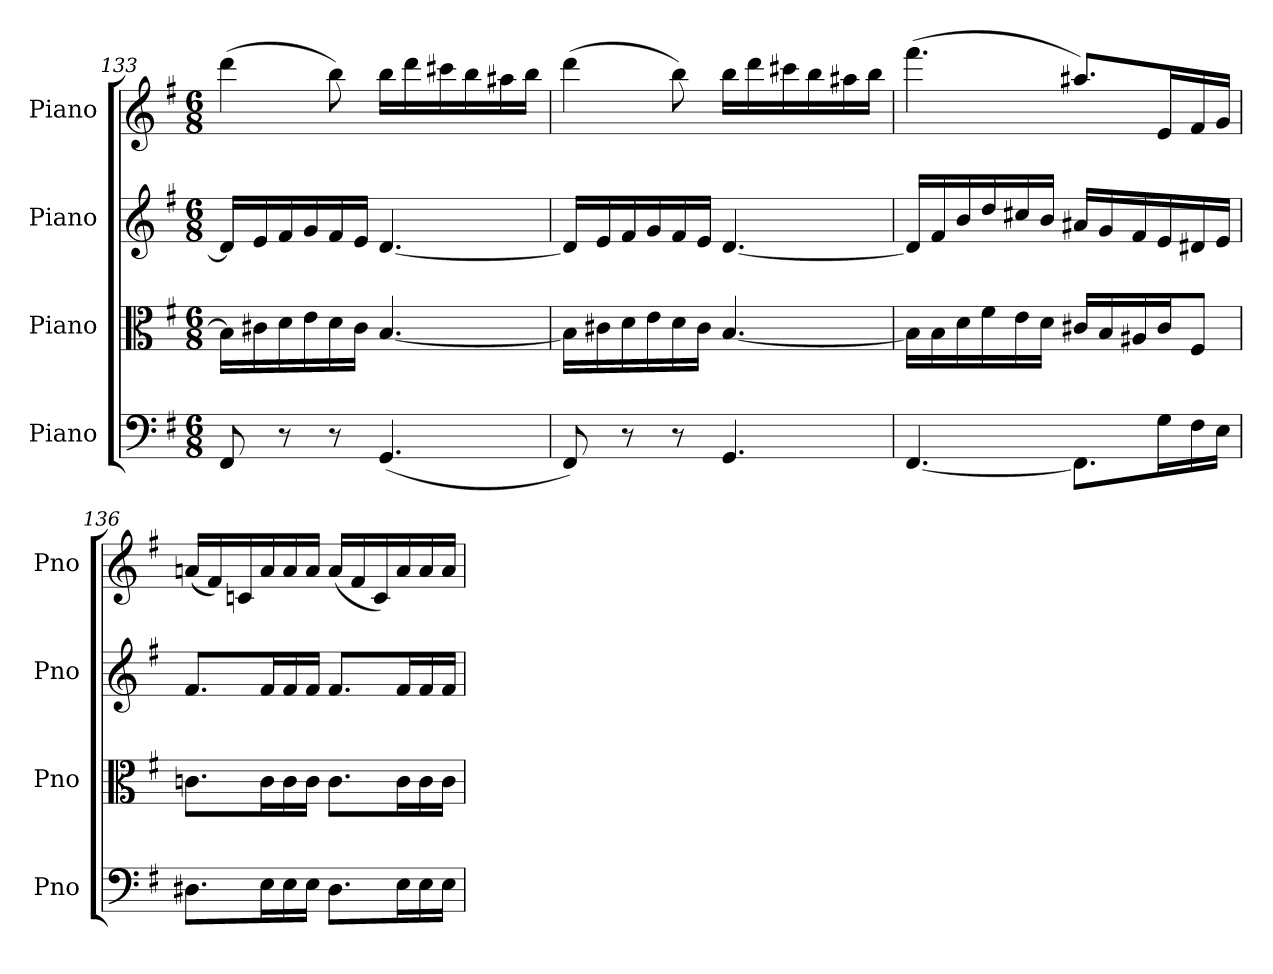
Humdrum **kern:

**kern	**kern	**kern	**kern
*part4	*part3	*part2	*part1
*staff4	*staff3	*staff2	*staff1
*I"Piano	*I"Piano	*I"Piano	*I"Piano
*I'Pno	*I'Pno	*I'Pno	*I'Pno
!!LO:LB:g=z
*clefF4	*clefC3	*clefG2	*clefG2
*k[f#]	*k[f#]	*k[f#]	*k[f#]
*M6/8	*M6/8	*M6/8	*M6/8
=133	=133	=133	=133
8FF#/	16B\LL]	16d/LL]	(4ddd\
.	16c#X\	16e/	.
8r	16d\	16f#/	.
.	16e\	16g/	.
8r	16d\	16f#/	8bb\)
.	16c#\JJ	16e/JJ	.
(4.GG/	[4.B/	[4.d/	16bb\LL
.	.	.	16ddd\
.	.	.	16ccc#X\
.	.	.	16bb\
.	.	.	16aa#X\
.	.	.	16bb\JJ
=134	=134	=134	=134
8FF#/)	16B\LL]	16d/LL]	(4ddd\
.	16c#X\	16e/	.
8r	16d\	16f#/	.
.	16e\	16g/	.
8r	16d\	16f#/	8bb\)
.	16c#\JJ	16e/JJ	.
4.GG/	[4.B/	[4.d/	16bb\LL
.	.	.	16ddd\
.	.	.	16ccc#X\
.	.	.	16bb\
.	.	.	16aa#X\
.	.	.	16bb\JJ
=135	=135	=135	=135
[4.FF#/	16B\LL]	16d/LL]	(4.fff#\
.	16B\	16f#/	.
.	16d\	16b/	.
.	16f#\	16dd/	.
.	16e\	16cc#X/	.
.	16d\JJ	16b/JJ	.
8.FF#\L]	16c#X/LL	16a#X/LL	8.aa#X\L)
.	16B/	16g/	.
.	16A#X/	16f#/	.
16G\L	16c#/J	16e/	16e/L
16F#\	8F#/J	16d#X/	16f#/
16E\JJ	.	16e/JJ	16g/JJ
=136	=136	=136	=136
8.D#X\L	8.cn\L	8.f#/L	(16an/LL
.	.	.	16f#/)
.	.	.	16cn/
16E\L	16c\L	16f#/L	16a/
16E\	16c\	16f#/	16a/
16E\JJ	16c\JJ	16f#/JJ	16a/JJ
8.D#\L	8.c\L	8.f#/L	(16a/LL
.	.	.	16f#/
.	.	.	16c/)
16E\L	16c\L	16f#/L	16a/
16E\	16c\	16f#/	16a/
16E\JJ	16c\JJ	16f#/JJ	16a/JJ
=	=	=	=
*-	*-	*-	*-
